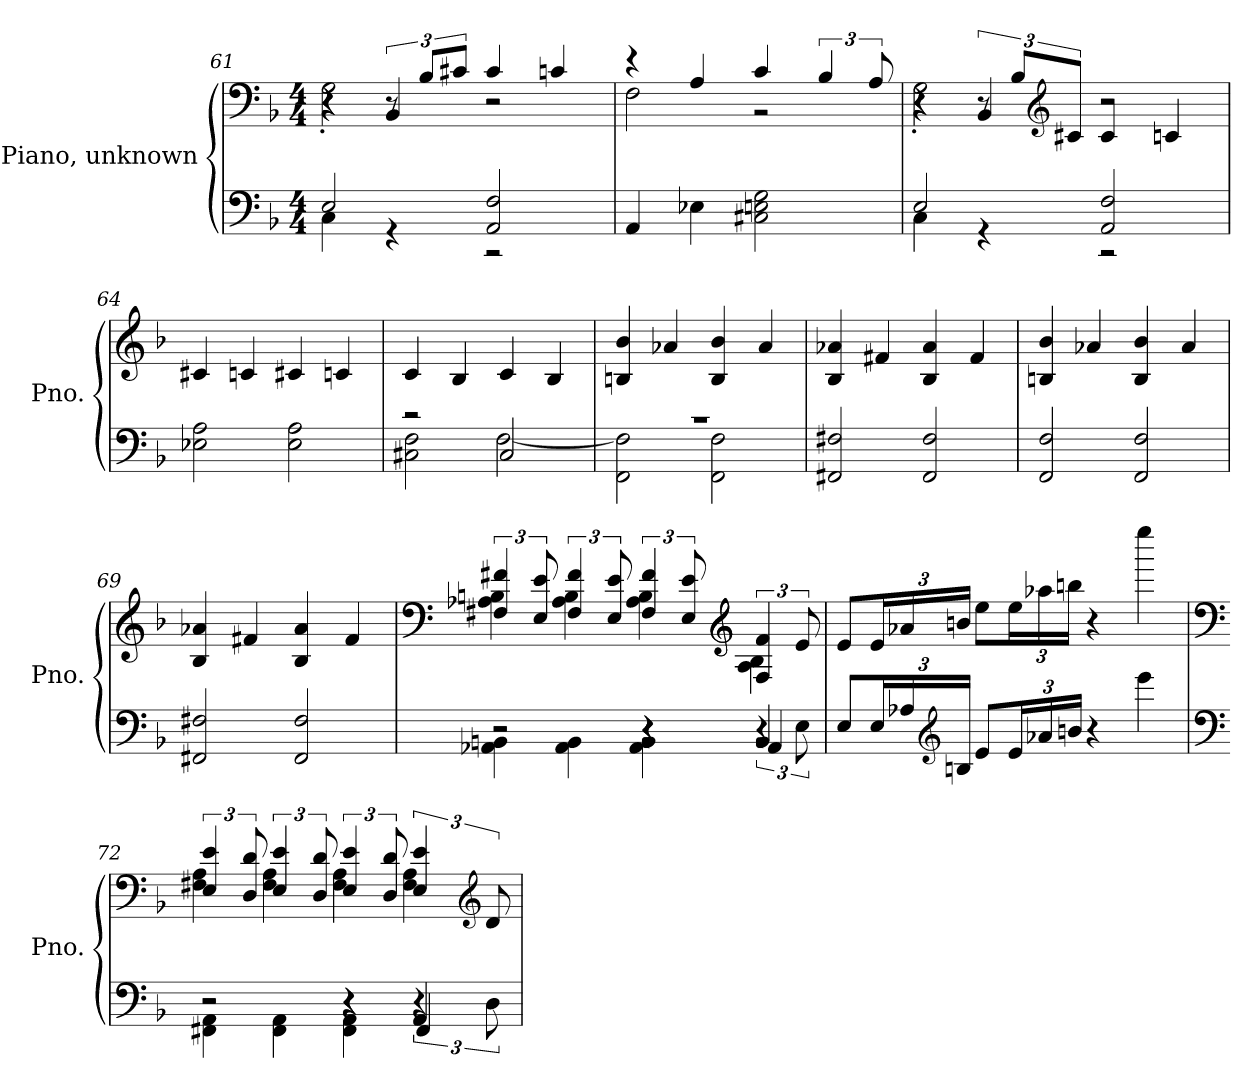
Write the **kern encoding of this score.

**kern	**kern
*part1	*part1
*staff2	*staff1
*I"Piano, unknown	*
*I'Pno.	*
!!LO:LB:g=z
*clefF4	*clefF4
*k[b-]	*k[b-]
*M4/4	*M4/4
=61	=61
*^	*^
*	*	*	*^
2E/	4C\	4r	2G'\	4r
.	4r	12r	.	4BB-/
.	.	12B-/L	.	.
.	.	12c#X/J	.	.
2AA/ 2F/	2r	4c#/	2r	2r
.	.	4cn/	.	.
*v	*v	*	*	*
*	*	*v	*v
=62	=62	=62
4AA/	4r	2F\
4E-X\	4A/	.
2C#X\ 2En\ 2G\	4c/	2r
.	6B-/	.
.	12A/	.
=63	=63	=63
*^	*	*^
2E/	4C\	4r	2G'\	4r
.	4r	12r	.	4BB-/
.	.	12B-/L	.	.
*	*	*clefG2	*	*
.	.	12c#X/J	.	.
2AA/ 2F/	2r	4c#/	2r	2r
.	.	4cn/	.	.
*v	*v	*	*	*
*	*v	*v	*v
=64	=64
2E-X\ 2A\	4c#X/
.	4cn/
2E-\ 2A\	4c#X/
.	4cn/
=65	=65
*^	*
2r	2C#X\ 2F\	4c/
.	.	4B-/
2C#/	[2F\	4c/
.	.	4B-/
!!LO:LB:g=z
=66	=66	=66
1r	2FF\ 2F\]	4Bn/ 4b-/
.	.	4a-X/
.	2FF\ 2F\	4B/ 4b-/
.	.	4a-/
*v	*v	*
=67	=67
2FF#X/ 2F#X/	4B-/ 4a-X/
.	4f#X/
2FF#/ 2F#/	4B-/ 4a-/
.	4f#/
=68	=68
2FF/ 2F/	4Bn/ 4b-/
.	4a-X/
2FF/ 2F/	4B/ 4b-/
.	4a-/
=69	=69
2FF#X/ 2F#X/	4B-/ 4a-X/
.	4f#X/
2FF#/ 2F#/	4B-/ 4a-/
.	4f#/
=70	=70
*	*clefF4
*^	*^
*	*^	*	*
2r	4AA-X\ 4BBn\	2r	6F#X/ 6f#X/	4A-X\ 4Bn\
.	.	.	12E/ 12e/	.
.	4AA-\ 4BB\	.	6F#/ 6f#/	4A-\ 4B\
.	.	.	12E/ 12e/	.
4r	4AA-\ 4BB\	4r	6F#/ 6f#/	4A-\ 4B\
.	.	.	12E/ 12e/	.
*	*	*	*clefG2	*
4BB/	6r	4AA-/	6F#/ 6f#/	4A-\ 4B\
.	12E\	.	12e/	.
*v	*v	*v	*	*
*	*v	*v
!!LO:LB:g=z
=71	=71
8E/L	8e/L
*Xbrackettup	*Xbrackettup
24E/L	24e/L
24A-X/	24a-X/
*clefG2	*
24Bn/JJ	24bn/JJ
8e/L	8ee\L
24e/L	24ee\L
24a-X/	24aa-X\
24bn/JJ	24bbn\JJ
4r	4r
4eee\	4eeee\
=72	=72
*clefF4	*clefF4
*^	*
*	*^	*
*	*	*	*brackettup
*	*	*	*^
2r	4FF#X\ 4AA\	2r	6E/ 6e/	4F#X\ 4A\
.	.	.	12D/ 12d/	.
.	4FF#\ 4AA\	.	6E/ 6e/	4F#\ 4A\
.	.	.	12D/ 12d/	.
4r	4FF#\ 4AA\	4r	6E/ 6e/	4F#\ 4A\
.	.	.	12D/ 12d/	.
*	*brackettup	*	*	*
4AA/	6r	4FF#/	6E/ 6e/	4F#\ 4A\
*	*	*	*clefG2	*
.	12D\	.	12d/	.
*v	*v	*v	*	*
*	*v	*v
=	=
*-	*-
